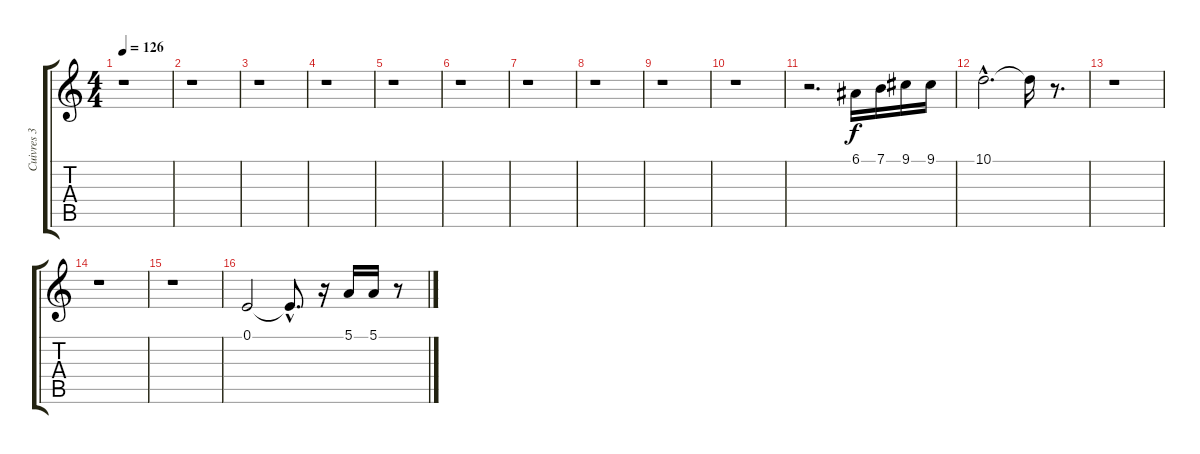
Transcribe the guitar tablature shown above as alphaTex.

\track ("Cuivres 3" "Cuivres 3") {instrument frenchhorn}
\staff {score tabs}
\tuning (E4 B3 G3 D3 A2 E2) {hide}
\ts (4 4)
\tempo 126
\clef g2
\ks c
r.1{dy mf} |
r.1 |
r.1 |
r.1 |
r.1 |
r.1 |
r.1 |
r.1 |
r.1 |
r.1 |
r.2{d} 6.1.16{dy f} 7.1.16 9.1.16 9.1.16 |
10.1{hac}.2{d volume 4} 10.1{t}.16 r.8{d} |
r.1 |
r.1 |
r.1 |
0.1.2{volume 4} 0.1{hac t}.8{d} r.16 5.1.16{volume 11} 5.1.16 r.8
